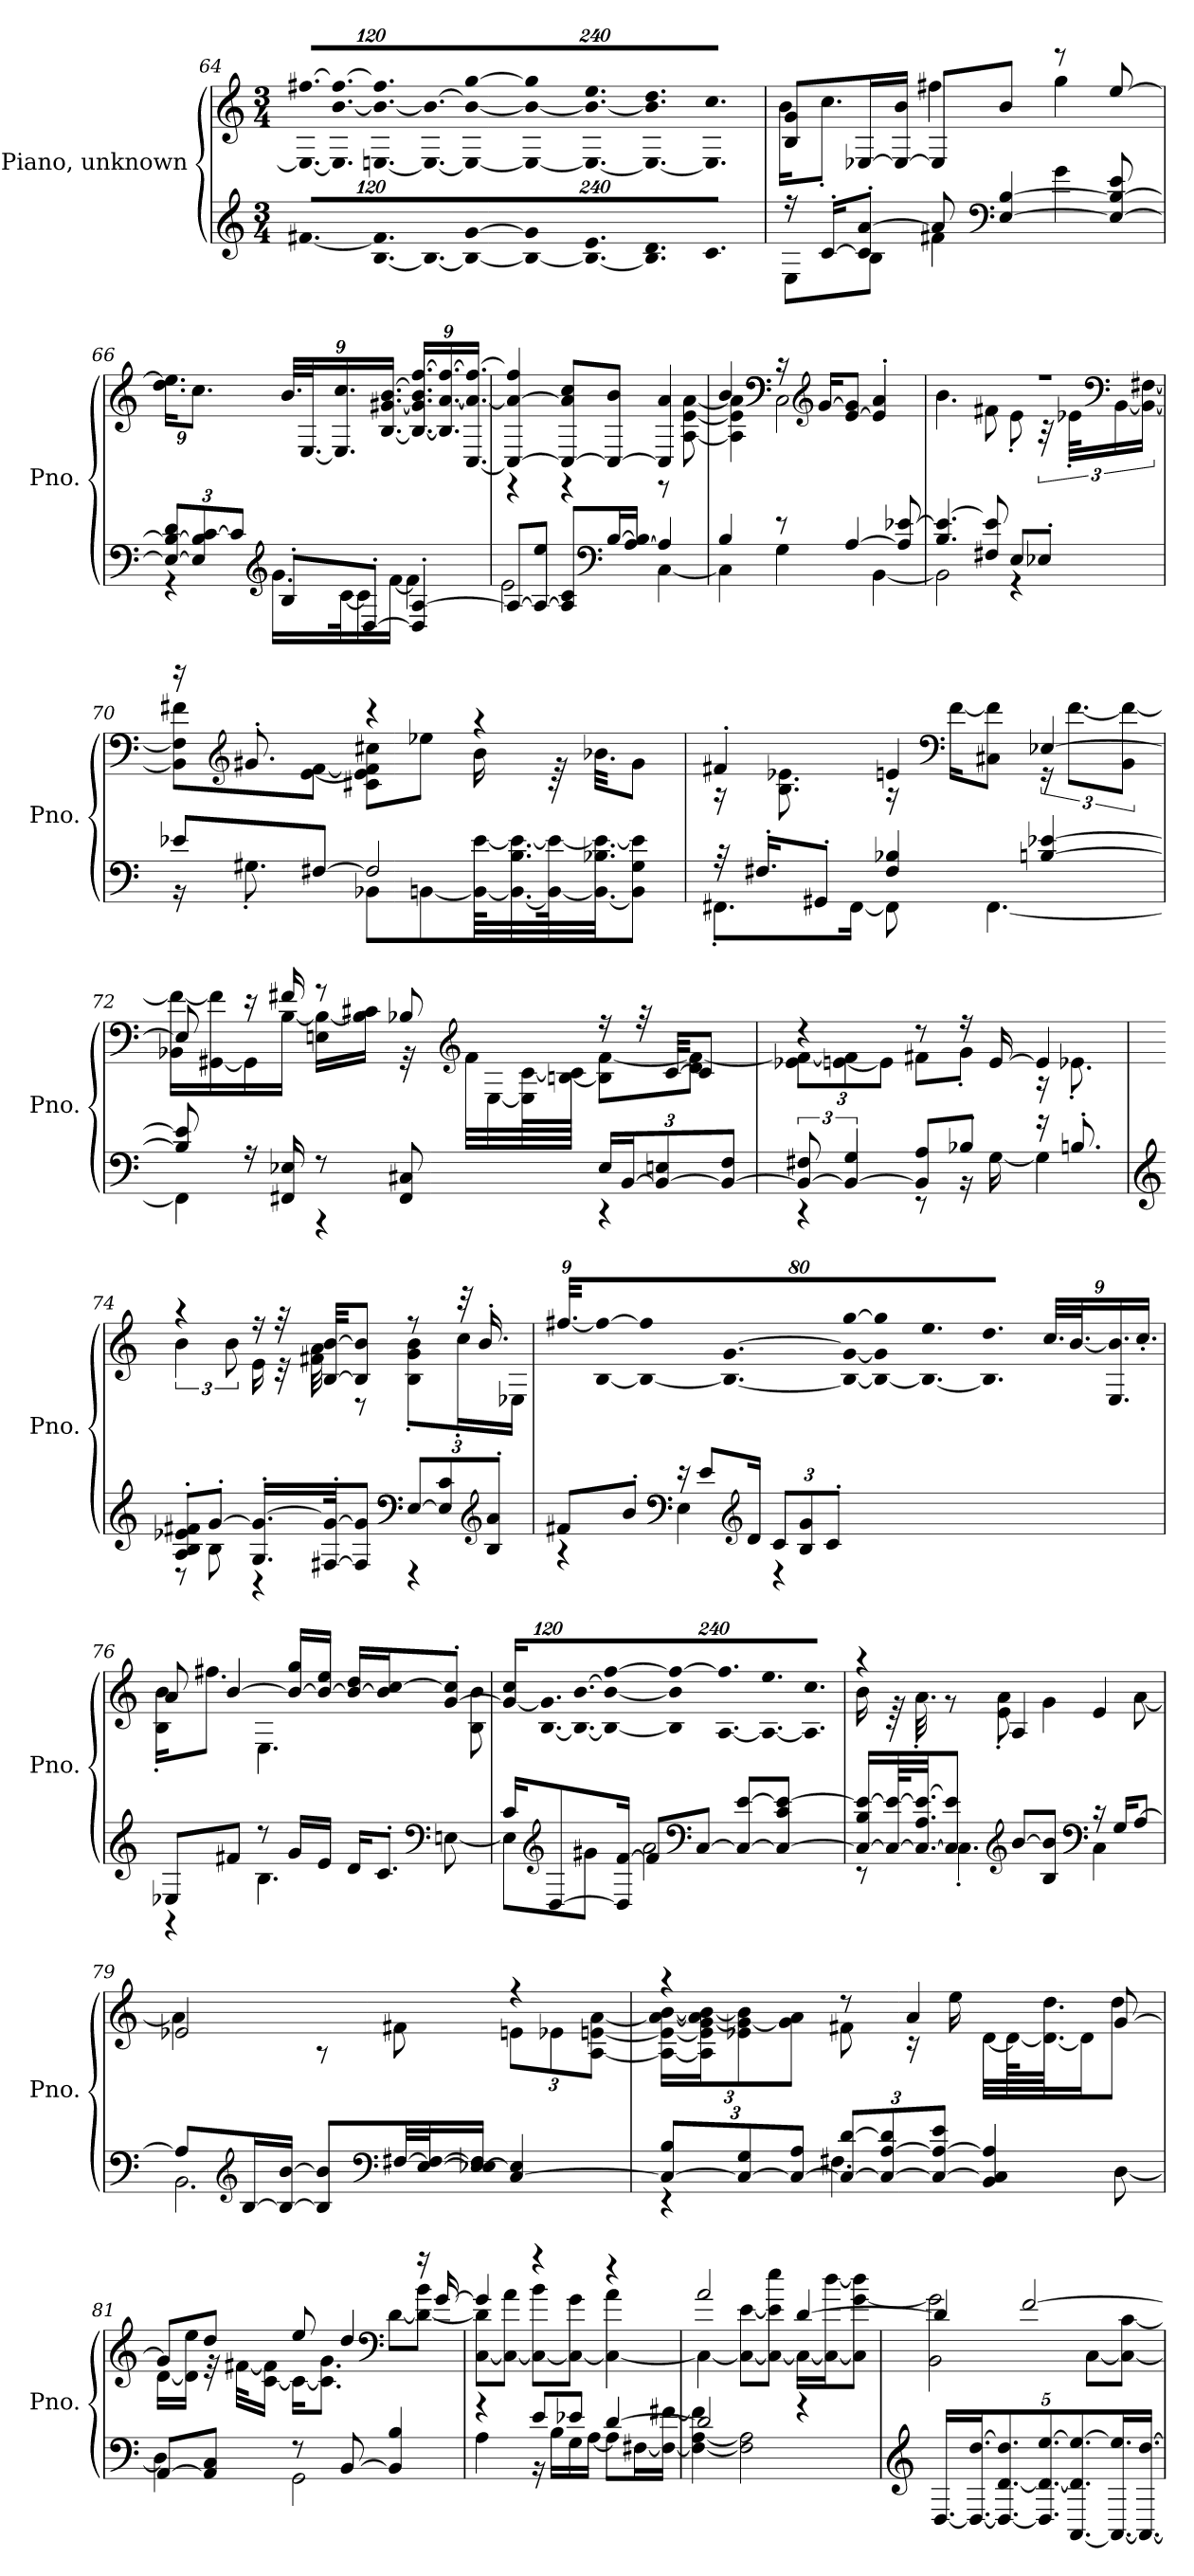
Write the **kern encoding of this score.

**kern	**kern
*part1	*part1
*staff2	*staff1
*I"Piano, unknown	*
*I'Pno.	*
!!LO:PB:g=z
*clefG2	*clefG2
*k[]	*k[]
*M3/4	*M3/4
*Xbrackettup	*
=64	=64
!LO:N:vis=16.	!
*	*Xbrackettup
!	!LO:N:vis=32.
[960%103f#X/LL	1920%103E-/_ [1920%103ff#X/LLL
!	!LO:N:vis=32.
.	1920%103E-/] [1920%103b/ 1920%103ff#/_J
!LO:N:vis=16.	!LO:N:vis=16.
[960%103B/ 960%103f#/]	[960%103En/ 960%103b/_ 960%103ff#/]
!LO:N:vis=32.	!LO:N:vis=32.
1920%103B/JK_	1920%103E/_ 1920%103b/_JK
!LO:N:vis=8	!LO:N:vis=8
960%137B/_ [960%137g/	960%137E/_ 960%137b/_ [960%137gg/
!LO:N:vis=64	!LO:N:vis=64
960%17B/_ 960%17g/]KKL	960%17E/_ 960%17b/_ 960%17gg/]KKL
!LO:N:vis=16.	!LO:N:vis=16.
960%103B/_ 960%103e/	960%103E/_ 960%103b/_ 960%103ee/
!LO:N:vis=16.	!LO:N:vis=16.
960%103B/] 960%103d/	960%103E/_ 960%103b/] 960%103dd/
!LO:N:vis=16.	!LO:N:vis=16.
960%103c/JJ	960%103E/] 960%103cc/JJ
=65	=65
*^	*^
16r	8E\L	8B/ 8g/L	16b\KL
[16c'/KL	.	.	8.cc'\J
8c/]' [8a/'J	8B\J	[16E-X/L	.
.	.	16E-/_ 16b/JJ	.
8a/]	4f#X\	8E-/L]	4ff#X\
*clefF4	*	*	*
[4E/ [4B/	.	8b/J	.
.	4g\	8r	4gg\
8E/_ 8B/_ 8e/	.	[8ee/	.
*	*	*v	*v
!!LO:LB:g=z
=66	=66	=66
12E/_ 12B/_ 12d/L	4r	18.dd\ 18.ee\]KL
12E/] 12B/] [12c/	.	9.cc\J
12c/J]	.	.
*clefG2	*	*
8B'/L	16.g\LL	36.b/LLL
.	.	[36.E/J
.	.	18.E/] 18.cc/
.	[32c\K	.
[8D'/J	16c\]	.
.	.	[18.B/ [18.g#X/ [18.b/JJ
.	[16f\JJ	.
4D/]' [4A/'	4f\]	18.B/_ 18.g#/] 18.b/] [18.ff/LL
.	.	18.B/] [18.a/ 18.ff/_
.	.	[18.C/ 18.a/_ 18.ff/_JJ
=67	=67	=67
*	*	*^
8A/L_	2e\	4C/_ 4a/_ 4ff/]	4r
8A/_ 8ee/J	.	.	.
8A/] 8c/L	.	8C/_ 8a/] 8cc/L	4r
*clefF4	*	*	*
[16B/L	.	8C/_ 8b/J	.
[16A/ 16B/]JJ	.	.	.
4A/]	[4C\	4C/] 4a/	8r
.	.	.	[8A\ [8e\ [8a\
=68	=68	=68	=68
4B/	4C\]	4b/	4A\] 4e\] 4a\]
*	*	*clefF4	*
8r	4G\	16r	2C\
*	*	*clefG2	*
.	.	[16g/KL	.
[4A/	.	[8e/ 8g/]J	.
.	[4BB\	4e/]' 4a/'	.
8A/] [8e-X/	.	.	.
!!LO:LB:g=z	!!
=69	=69	=69	=69
4.B/ 4.e-/_	2BB\]	2.r	4.b\
8F#X/ 8e-/]	.	.	8f#X\
8E/L	4r	.	8e'\
*	*	*	*brackettup
8E-X'/J	.	.	48r
.	.	.	48e-X'\KLL
*	*	*clefF4	*
.	.	.	[24BB\
.	.	.	24BB\_ [24F#X\JJ
=70	=70	=70	=70
8e-X/L	16r	16r	8BB\] 8F#\] 8f#X\L
*	*	*clefG2	*
.	8.G#X'\	8.g#X'/	.
[8F#X/J	.	.	[8e\ [8f#\J
2F#/]	8BB-X\L	4r	8c#X\ 8e\] 8f#\] 8cc#X\L
.	[8BBn\	.	8ee-X\J
.	64BB\_ [64e-\KLL	4r	16b\
.	32.BB\_ 32.B\ 32.e-\_	.	.
.	64BB\_ 64e-\_K	.	64r
.	32.BB\_ 32.B-X\ 32.e-\_JJ	.	32.b-X\KKL
.	8BB\] 8G#\ 8e-\]J	.	8g#\J
!!LO:LB:g=z	!!
=71	=71	=71	=71
32r	8.FF#X'\L	4f#X'/	16r
16.F#X'/KL	.	.	.
.	.	.	8.B\ 8.e-X\
8GG#X'/J	.	.	.
.	[16FF#\Jk	.	.
4F#/ 4B-X/	8FF#\]	4en/	16r
*	*	*clefF4	*
.	.	.	[16f#\KL
.	[4.FF#\	.	8C#X\ 8f#\]J
[4Bn/ [4e-X/	.	[4E-X/	24r
.	.	.	[12.f#\L
.	.	.	12BB\ 12f#\_J
!!LO:LB:g=z	!!
=72	=72	=72	=72
8B/] 8e-/]	4FF#\]	8E-/]	16BB-X\ 16f#\_LL
.	.	.	[16GG#X\ 16f#\]
16r	.	16r	16GG#\]
16FF#X/ 16E-X/	.	16f#X/	[16B\JJ
8r	4r	8r	16En\ 16B\_LL
.	.	.	16B\] 16c#X\JJ
8FF#/ 8C#X/	.	8B-X/	32r
*	*	*clefG2	*
.	.	.	32f#\LLL
.	.	.	[32E\
.	.	.	64E\] [64c#\L
.	.	.	[64Bn\ 64c#\]JJJJ
24E-/LL	4r	16r	8B\] [8f#\L
[24BB/J	.	.	.
.	.	32r	.
12BB/_ 12En/	.	.	.
.	.	[32c#/KKL	.
.	.	8c#/J]	8d\ 8f#\_J
12BB/_ 12F/J	.	.	.
=73	=73	=73	=73
*brackettup	*	*	*Xbrackettup
12BB/_ 12F#X/	4r	4r	12e-X\ 12f#\_L
6BB/_ 6G/	.	.	[12en\ 12f#\]
.	.	.	12e\J]
8BB/] 8A/L	8r	8r	8f#X\L
8B-X'/J	16r	16r	8g'\J
.	[16G\	[16e/	.
16r	4G\]	4e/]	16r
8.Bn'/	.	.	8.e-X'\
!!LO:LB:g=z	!!
=74	=74	=74	=74
*clefG2	*	*	*
*	*	*	*brackettup
8A/' 8B/' 8e-X/' 8f#X/'L	8r	4r	6b\
[8g'/J	8B\	.	.
.	.	.	12b\
16.G/' 16.g/_'LL	4r	16r	16e\
.	.	32r	32r
[32F#X/' 32g/_'JK	.	[32B/ [32b/KKL	32f#X\ 32a\
8F#/] 8g/]J	.	8B/] 8b/]J	8r
*clefF4	*	*	*
*Xbrackettup	*	*	*
[12E/L	4r	8r	8B\' 8g\' 8b\'L
12E/] 12c/	.	.	.
.	.	32r	16cc'\L
.	.	16.b'/	.
*clefG2	*	*	*
12B/' 12a/'J	.	.	.
.	.	.	16E-X\JJ
*	*	*v	*v
=75	=75	=75
*	*	*Xbrackettup
8f#X/L	4r	[36.ff#X/KKL
!	!	!LO:N:vis=8
.	.	[640%71B/ 640%71ff#/_
8b'/J	.	.
!	!	!LO:N:vis=64
.	.	640%9B/_ 640%9ff#/]KLL
.	.	36.B/_ [36.g/JJ
!	!	!LO:N:vis=8
.	.	640%71B/_ 640%71g/_ [640%71gg/
*clefF4	*	*
16r	4E\	.
8e/L	.	.
!	!	!LO:N:vis=64
.	.	640%9B/_ 640%9g/] 640%9gg/]KKL
.	.	18.B/_ 18.ee/
.	.	18.B/] 18.dd/JJ
*clefG2	*	*
16d/Jk	.	.
12c/L	4r	36.cc/LLL
.	.	[36.b/J
12B/ 12g/	.	18.E/ 18.b/]
12c'/J	.	18.cc'/JJ
!!LO:PB:g=z
=76	=76	=76
*	*	*^
8E-X/L	4r	8a/	16B\' 16b\'KL
.	.	.	8.ff#X\J
8f#X/J	.	[4b/	.
8r	4.B\	.	4.E\
16g/LL	.	16b/_ 16gg/LL	.
16e/JJ	.	16b/_ 16ee/JJ	.
16d/KL	.	16b/_ 16dd/LL	.
8.c'/J	.	16b/] [16cc/J	.
*clefF4	*	*	*
.	[8En\	[8g/' 8cc/]'J	8B\ 8b\
=77	=77	=77	=77
!	!	!LO:N:vis=32.	!
*	*	*v	*v
16c/KL	8E\L]	1920%103g/_ 1920%103cc/LLL
!	!	!LO:N:vis=32.
.	.	[1920%103B/ 1920%103g/]
*clefG2	*	*
[8D/	.	.
!	!	!LO:N:vis=32.
.	.	1920%103B/_ [1920%103b/JJ
.	8g#X\J	.
!	!	!LO:N:vis=8
.	.	960%137B/_ 960%137b/_ [960%137ff/
16D/] [16f/Jk	.	.
8f/L]	2a\	.
!	!	!LO:N:vis=64
.	.	960%17B/] 960%17b/] 960%17ff/_KKL
!	!	!LO:N:vis=16.
.	.	[960%103A/ 960%103ff/]J
*clefF4	*	*
[8C/J	.	.
!	!	!LO:N:vis=8.
.	.	640%137A/_ 640%137ee/
8C/_ [8e/L	.	.
8C/_ 8c/ 8e/_J	.	.
!	!	!LO:N:vis=16.
.	.	960%103A/] 960%103cc/Jk
!!LO:LB:g=z
=78	=78	=78
*	*	*^
16C/_ 16B/ 16e/_LL	8r	4r	16b\
64C/_ 64e/_KL	.	.	64r
32.C/_ 32.A/ 32.e/_JJ	.	.	32.a'\
8C/] 8e/]J	4.C'\	.	8r
*clefG2	*	*	*
[8b/L	.	4A/	8e\' 8a\'
8B/ 8b/]J	.	.	4g\
*clefF4	*	*	*
16r	4C\	4e/	.
16G/KL	.	.	.
[8A/J	.	.	[8a\
=79	=79	=79	=79
8A/L]	2.BB\	2e-X/	4a\]
*clefG2	*	*	*
[16B/L	.	.	.
16B/_ [16b/JJ	.	.	.
8B/] 8b/]L	.	.	8r
*clefF4	*	*	*
[32F#X/LL	.	.	8f#X\
[32E/ 32F#/_J	.	.	.
[16E-X/ 16E/] 16F#/]JJ	.	.	.
[4C/ 4E-/]	.	4r	12en\L
.	.	.	12e-X\
.	.	.	[12A\ [12en\ [12a\J
!!LO:LB:g=z	!!
=80	=80	=80	=80
12C/_ 12B/L	4r	4r	24A\_ 24e\_ 24a\_ [24b\LL
.	.	.	24A\] 24e\] [24g\ 24a\] 24b\_J
12C/_ 12G/	.	.	12e-X\ 12g\_ 12b\]
12C/_ 12A/J	.	.	12g\] 12a\J
12C/_ [12d/L	4.F#X\	8r	8f#X\
12C/_ [12A/ 12d/]	.	.	.
.	.	4a/	16r
12C/_ 12A/_ 12e/J	.	.	.
.	.	.	16ee\
4BB/ 4C/] 4A/]	.	.	[32d\LLL
.	.	.	128d\KL_
.	.	.	64.d\_ 64.dd\JJ
.	.	.	16d\J]
.	[8D\	[8g/	8dd\J
=81	=81	=81	=81
[8AA/L	4D\]	8g/L]	[16d\LL
.	.	.	16d\] 16ee\JJ
8AA/] 8C/J	.	8dd/J	32r
.	.	.	[32f#X\KLL
.	.	.	[16c\ 16f#\]JJ
8r	2GG\	8ee/	16c\KL_
.	.	.	8.c\] 8.g\J
[8BB/	.	4dd/	.
*	*	*clefF4	*
4BB/] 4B/	.	.	[8d\L
.	.	16r	8d\_ 8b\J
.	.	[16g/	.
!!LO:LB:g=z	!!
=82	=82	=82	=82
4r	4A\	4g/]	[8C\ 8d\]L
.	.	.	8C\_ 8a\J
8e/L	16r	4r	8C\_ 8b\L
.	16B\LL	.	.
8e-X/J	16G\	.	8C\_ 8g\J
.	[16A\JJ	.	.
[4d/	8A\L]	4r	4C\_ 4a\
.	[16F#X\L	.	.
.	16F#\_ [16f#X\JJ	.	.
=83	=83	=83	=83
2d/]	4F#\_ [4A\ 4f#\]	2a/	4C\_
.	2F#\] 2A\]	.	8C\_ [8e\L
.	.	.	8C\_ 8e\] 8ee\J
4r	.	[4d/	16C\LL_
.	.	.	16C\_ [16dd\J
.	.	.	8C\] [8g\ 8dd\]J
*v	*v	*	*
=84	=84	=84
*clefG2	*	*
[20.D/LL	4d/]	2BB\ 2g\]
20.D/_ [20.dd/J	.	.
10.D/_ [10.d/ 10.dd/]	.	.
.	[2f/	.
10.D/] 10.d/_ [10.ee/	.	.
[10.AA/ 10.d/] 10.ee/_	.	.
.	.	[8C\L
20.AA/_ 20.ee/]L	.	.
.	.	8C\_ [8c\J
20.AA/_ [20.dd/JJ	.	.
*	*v	*v
=	=
*-	*-
